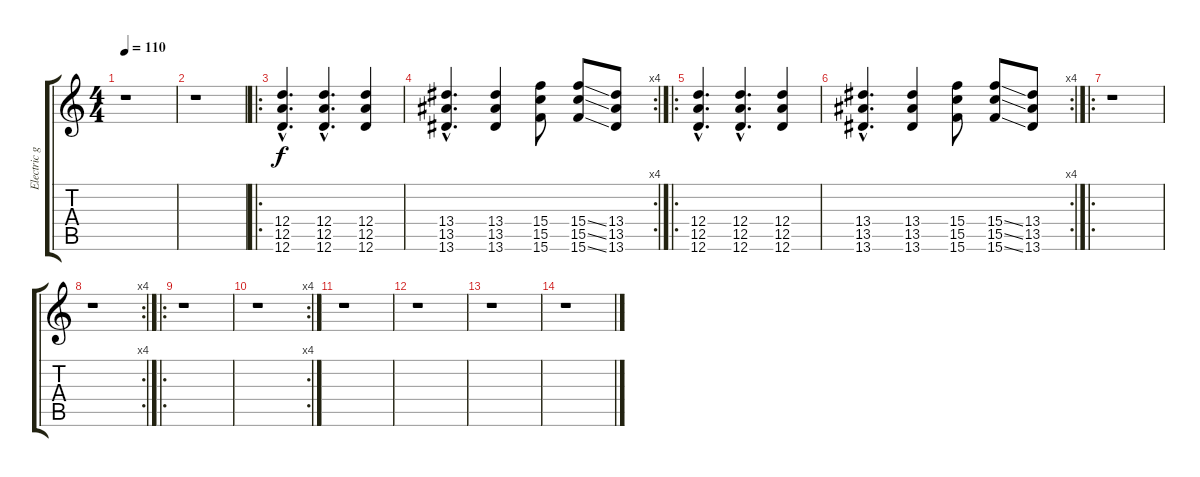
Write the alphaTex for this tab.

\track ("Electric guitar" "Electric g") {instrument electricguitarclean}
\staff {score tabs}
\tuning (E4 B3 G3 D3 A2 D2) {hide}
\ts (4 4)
\tempo 110
\clef g2
\ks c
r.1{dy f} |
r.1 |
\ro
(12.4{hac} 12.5{hac} 12.6{hac}).4{d} (12.4{hac} 12.5{hac} 12.6{hac}).4{d} (12.4 12.5 12.6).4 |
\rc 4
(13.4{hac} 13.5{hac} 13.6{hac}).4{d} (13.4 13.5 13.6).4 (15.4 15.5 15.6).8 (15.4{ss} 15.5{ss} 15.6{ss}).8 (13.4 13.5 13.6).8 |
\ro
(12.4{hac} 12.5{hac} 12.6{hac}).4{d} (12.4{hac} 12.5{hac} 12.6{hac}).4{d} (12.4 12.5 12.6).4 |
\rc 4
(13.4{hac} 13.5{hac} 13.6{hac}).4{d} (13.4 13.5 13.6).4 (15.4 15.5 15.6).8 (15.4{ss} 15.5{ss} 15.6{ss}).8 (13.4 13.5 13.6).8 |
\ro
r.1 |
\rc 4
r.1 |
\ro
r.1 |
\rc 4
r.1 |
r.1 |
r.1 |
r.1 |
r.1
